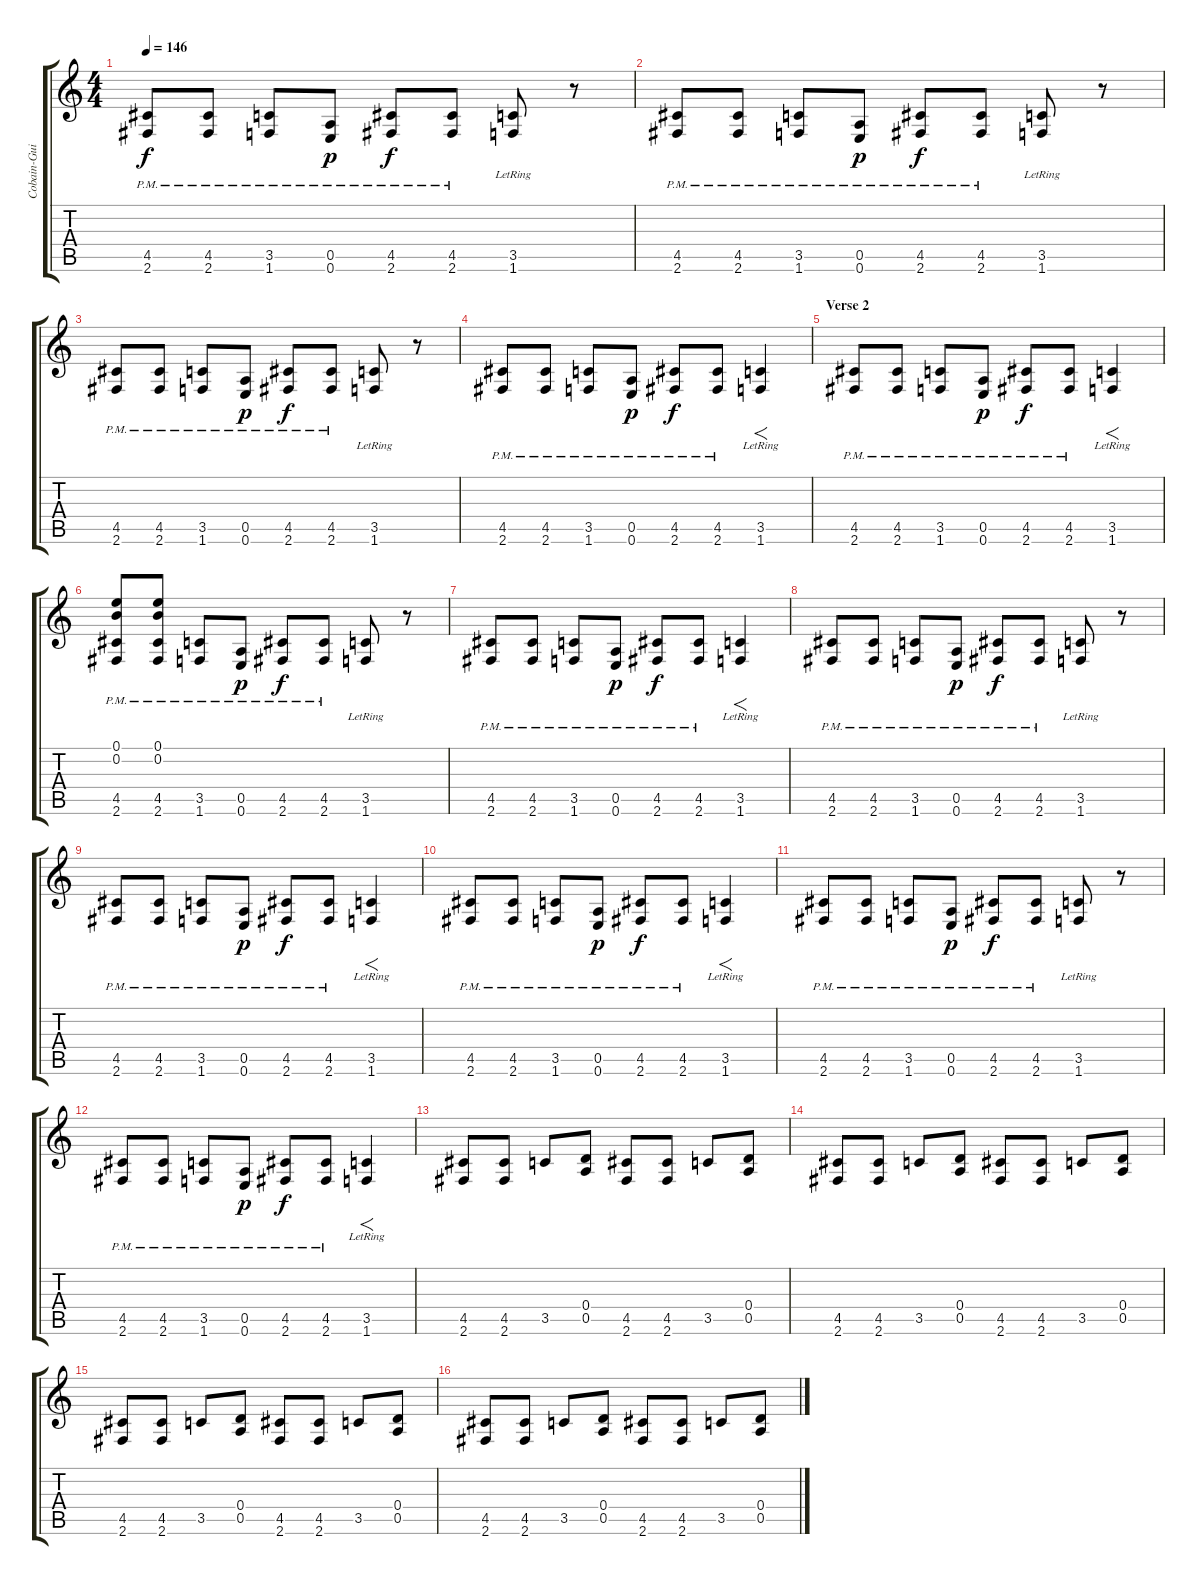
\track ("Cobain-Guitar" "Cobain-Gui") {instrument distortionguitar}
\staff {score tabs}
\tuning (E4 B3 G3 D3 A2 E2) {hide}
\ts (4 4)
\tempo 146
\clef g2
\ks c
(4.5{pm} 2.6{pm}).8{dy f} (4.5{pm} 2.6{pm}).8 (3.5{pm} 1.6{pm}).8 (0.5{pm} 0.6{pm}).8{dy p} (4.5{pm} 2.6{pm}).8{dy f} (4.5{pm} 2.6{pm}).8 (3.5{lr} 1.6{lr}).8 r.8 |
(4.5{pm} 2.6{pm}).8 (4.5{pm} 2.6{pm}).8 (3.5{pm} 1.6{pm}).8 (0.5{pm} 0.6{pm}).8{dy p} (4.5{pm} 2.6{pm}).8{dy f} (4.5{pm} 2.6{pm}).8 (3.5{lr} 1.6{lr}).8 r.8 |
(4.5{pm} 2.6{pm}).8 (4.5{pm} 2.6{pm}).8 (3.5{pm} 1.6{pm}).8 (0.5{pm} 0.6{pm}).8{dy p} (4.5{pm} 2.6{pm}).8{dy f} (4.5{pm} 2.6{pm}).8 (3.5{lr} 1.6{lr}).8 r.8 |
(4.5{pm} 2.6{pm}).8 (4.5{pm} 2.6{pm}).8 (3.5{pm} 1.6{pm}).8 (0.5{pm} 0.6{pm}).8{dy p} (4.5{pm} 2.6{pm}).8{dy f} (4.5{pm} 2.6{pm}).8 (3.5{lr} 1.6{lr}).4{f} |
\section ("" "Verse 2")
(4.5{pm} 2.6{pm}).8 (4.5{pm} 2.6{pm}).8 (3.5{pm} 1.6{pm}).8 (0.5{pm} 0.6{pm}).8{dy p} (4.5{pm} 2.6{pm}).8{dy f} (4.5{pm} 2.6{pm}).8 (3.5{lr} 1.6{lr}).4{f} |
(0.1 0.2 4.5{pm} 2.6{pm}).8 (0.1 0.2 4.5{pm} 2.6{pm}).8 (3.5{pm} 1.6{pm}).8 (0.5{pm} 0.6{pm}).8{dy p} (4.5{pm} 2.6{pm}).8{dy f} (4.5{pm} 2.6{pm}).8 (3.5{lr} 1.6{lr}).8 r.8 |
(4.5{pm} 2.6{pm}).8 (4.5{pm} 2.6{pm}).8 (3.5{pm} 1.6{pm}).8 (0.5{pm} 0.6{pm}).8{dy p} (4.5{pm} 2.6{pm}).8{dy f} (4.5{pm} 2.6{pm}).8 (3.5{lr} 1.6{lr}).4{f} |
(4.5{pm} 2.6{pm}).8 (4.5{pm} 2.6{pm}).8 (3.5{pm} 1.6{pm}).8 (0.5{pm} 0.6{pm}).8{dy p} (4.5{pm} 2.6{pm}).8{dy f} (4.5{pm} 2.6{pm}).8 (3.5{lr} 1.6{lr}).8 r.8 |
(4.5{pm} 2.6{pm}).8 (4.5{pm} 2.6{pm}).8 (3.5{pm} 1.6{pm}).8 (0.5{pm} 0.6{pm}).8{dy p} (4.5{pm} 2.6{pm}).8{dy f} (4.5{pm} 2.6{pm}).8 (3.5{lr} 1.6{lr}).4{f} |
(4.5{pm} 2.6{pm}).8 (4.5{pm} 2.6{pm}).8 (3.5{pm} 1.6{pm}).8 (0.5{pm} 0.6{pm}).8{dy p} (4.5{pm} 2.6{pm}).8{dy f} (4.5{pm} 2.6{pm}).8 (3.5{lr} 1.6{lr}).4{f} |
(4.5{pm} 2.6{pm}).8 (4.5{pm} 2.6{pm}).8 (3.5{pm} 1.6{pm}).8 (0.5{pm} 0.6{pm}).8{dy p} (4.5{pm} 2.6{pm}).8{dy f} (4.5{pm} 2.6{pm}).8 (3.5{lr} 1.6{lr}).8 r.8 |
(4.5{pm} 2.6{pm}).8 (4.5{pm} 2.6{pm}).8 (3.5{pm} 1.6{pm}).8 (0.5{pm} 0.6{pm}).8{dy p} (4.5{pm} 2.6{pm}).8{dy f} (4.5{pm} 2.6{pm}).8 (3.5{lr} 1.6{lr}).4{f} |
(4.5 2.6).8 (4.5 2.6).8 3.5.8 (0.4 0.5).8 (4.5 2.6).8 (4.5 2.6).8 3.5.8 (0.4 0.5).8 |
(4.5 2.6).8 (4.5 2.6).8 3.5.8 (0.4 0.5).8 (4.5 2.6).8 (4.5 2.6).8 3.5.8 (0.4 0.5).8 |
(4.5 2.6).8 (4.5 2.6).8 3.5.8 (0.4 0.5).8 (4.5 2.6).8 (4.5 2.6).8 3.5.8 (0.4 0.5).8 |
(4.5 2.6).8 (4.5 2.6).8 3.5.8 (0.4 0.5).8 (4.5 2.6).8 (4.5 2.6).8 3.5.8 (0.4 0.5).8
